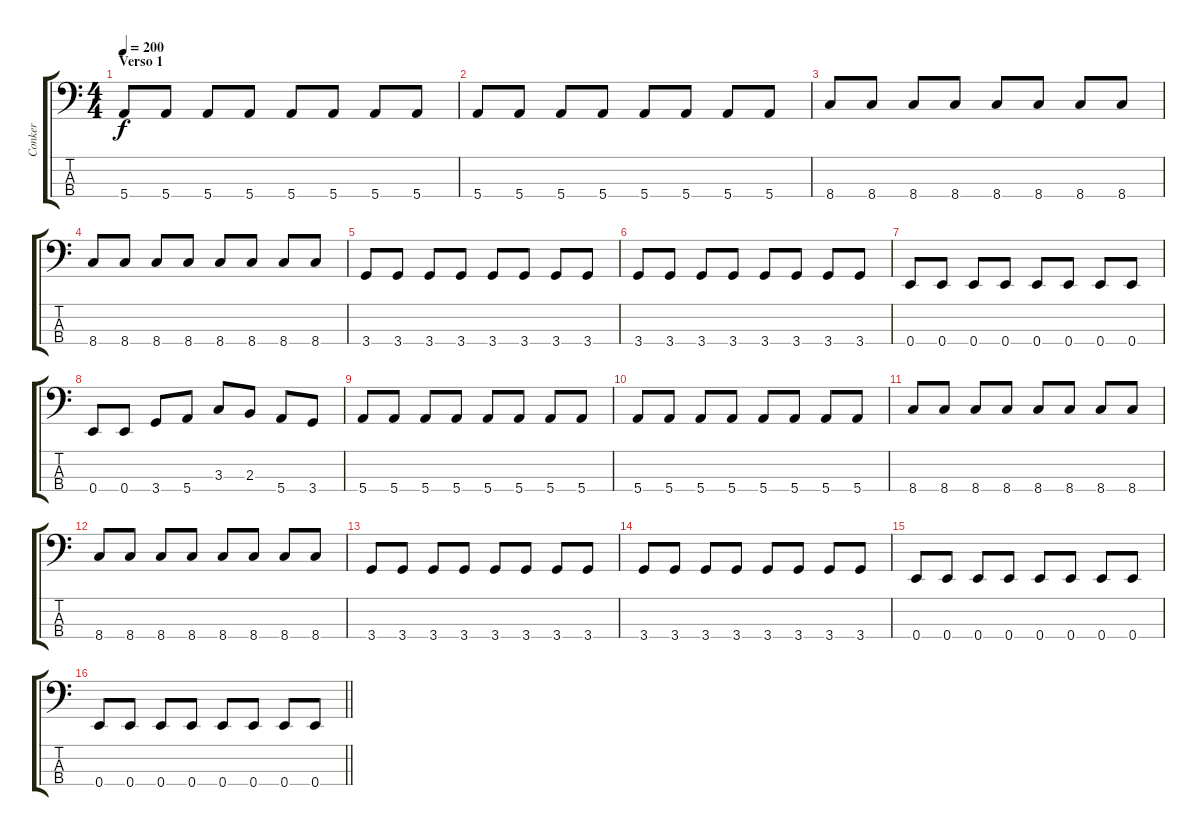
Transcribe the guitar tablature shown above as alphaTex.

\track ("Conker" "Conker") {instrument electricbassfinger}
\staff {score tabs}
\tuning (G2 D2 A1 E1) {hide}
\ts (4 4)
\section ("" "Verso 1")
\tempo 200
\clef f4
\ks c
5.4.8{dy f} 5.4.8 5.4.8 5.4.8 5.4.8 5.4.8 5.4.8 5.4.8 |
5.4.8 5.4.8 5.4.8 5.4.8 5.4.8 5.4.8 5.4.8 5.4.8 |
8.4.8 8.4.8 8.4.8 8.4.8 8.4.8 8.4.8 8.4.8 8.4.8 |
8.4.8 8.4.8 8.4.8 8.4.8 8.4.8 8.4.8 8.4.8 8.4.8 |
3.4.8 3.4.8 3.4.8 3.4.8 3.4.8 3.4.8 3.4.8 3.4.8 |
3.4.8 3.4.8 3.4.8 3.4.8 3.4.8 3.4.8 3.4.8 3.4.8 |
0.4.8 0.4.8 0.4.8 0.4.8 0.4.8 0.4.8 0.4.8 0.4.8 |
0.4.8 0.4.8 3.4.8 5.4.8 3.3.8 2.3.8 5.4.8 3.4.8 |
5.4.8 5.4.8 5.4.8 5.4.8 5.4.8 5.4.8 5.4.8 5.4.8 |
5.4.8 5.4.8 5.4.8 5.4.8 5.4.8 5.4.8 5.4.8 5.4.8 |
8.4.8 8.4.8 8.4.8 8.4.8 8.4.8 8.4.8 8.4.8 8.4.8 |
8.4.8 8.4.8 8.4.8 8.4.8 8.4.8 8.4.8 8.4.8 8.4.8 |
3.4.8 3.4.8 3.4.8 3.4.8 3.4.8 3.4.8 3.4.8 3.4.8 |
3.4.8 3.4.8 3.4.8 3.4.8 3.4.8 3.4.8 3.4.8 3.4.8 |
0.4.8 0.4.8 0.4.8 0.4.8 0.4.8 0.4.8 0.4.8 0.4.8 |
\barLineRight lightlight
0.4.8 0.4.8 0.4.8 0.4.8 0.4.8 0.4.8 0.4.8 0.4.8
